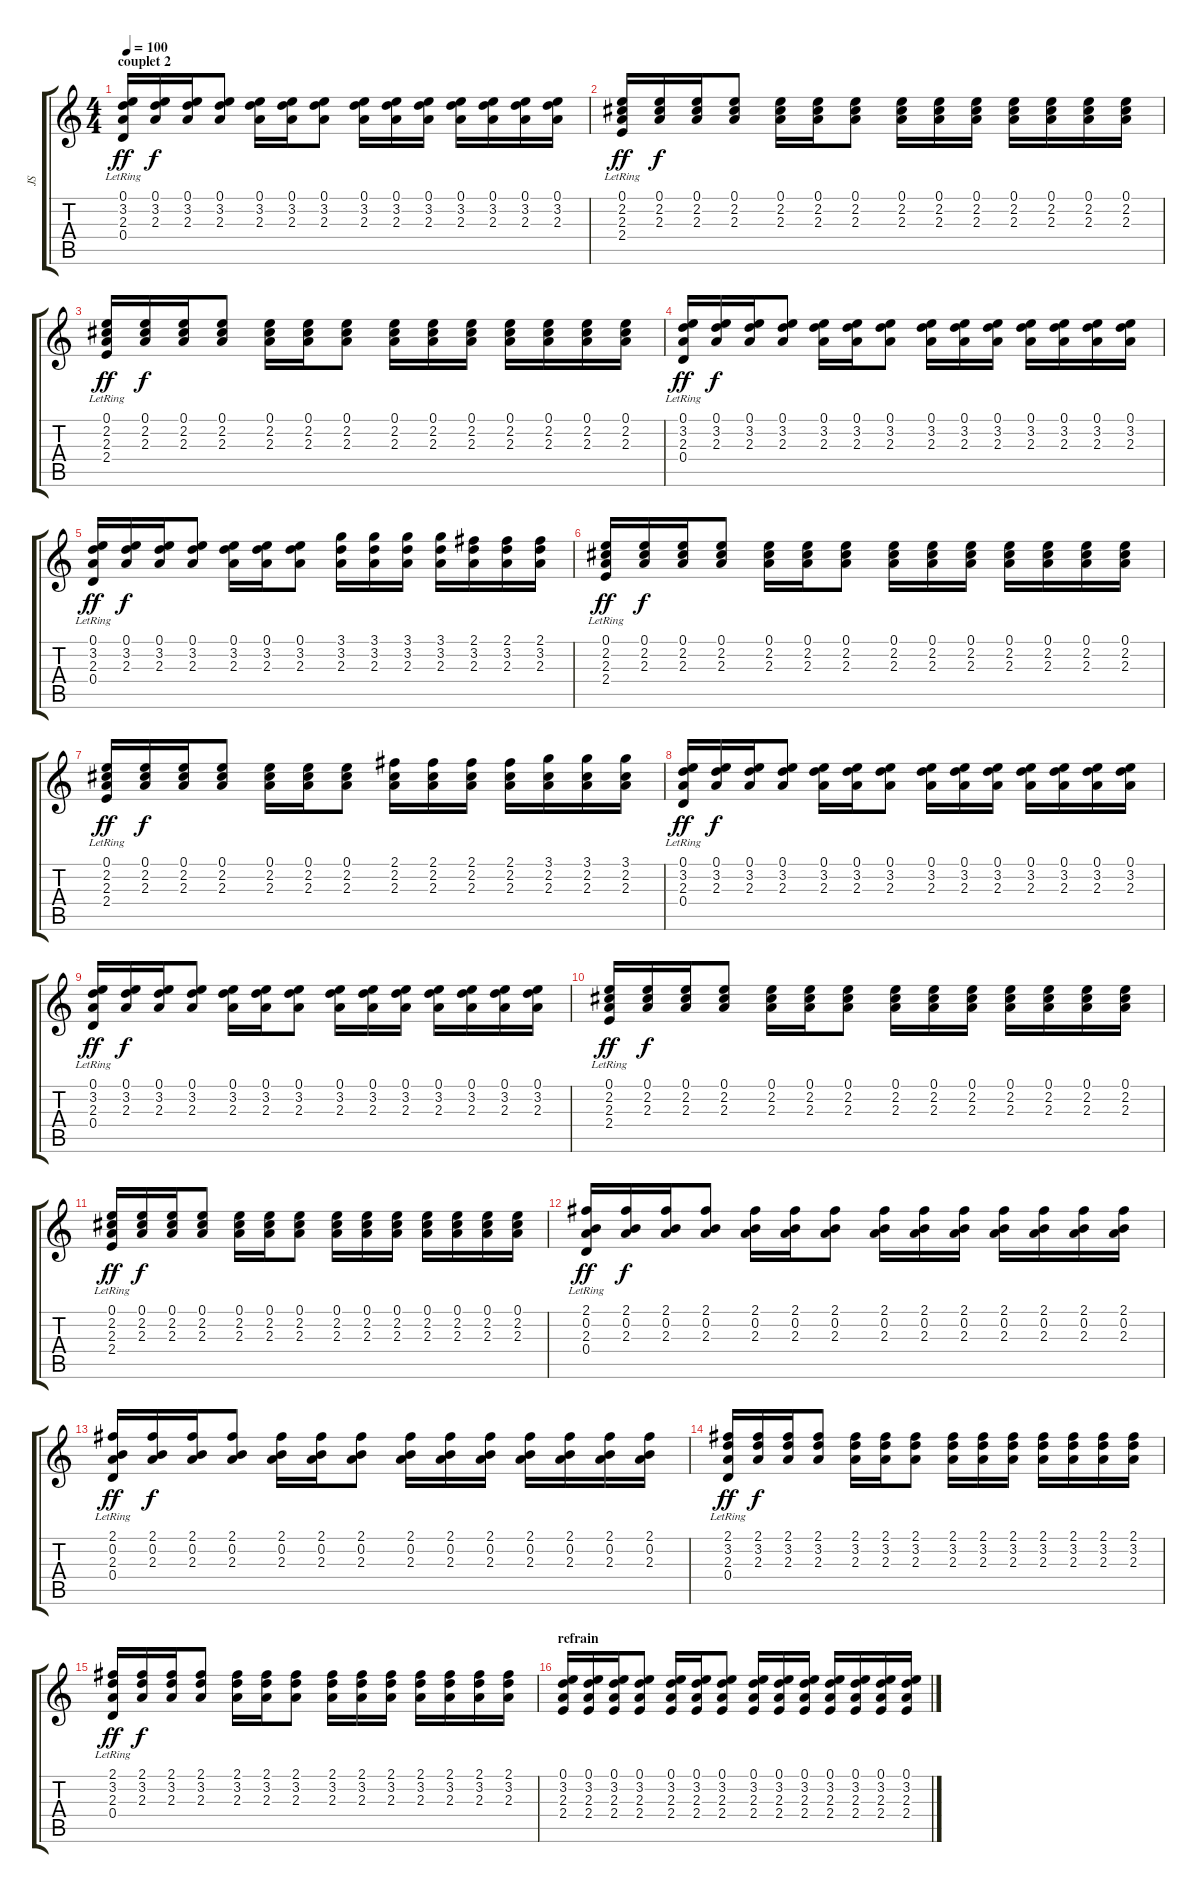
\track ("JS" "JS") {instrument acousticguitarsteel}
\staff {score tabs}
\tuning (E4 B3 G3 D3 A2 E2) {hide}
\ts (4 4)
\section ("" "couplet 2")
\tempo 100
\clef g2
\ks c
(0.1 3.2 2.3 0.4{lr}).16{dy ff} (0.1 3.2 2.3).16{dy f} (0.1 3.2 2.3).16 (0.1 3.2 2.3).8 (0.1 3.2 2.3).16 (0.1 3.2 2.3).16 (0.1 3.2 2.3).8 (0.1 3.2 2.3).16 (0.1 3.2 2.3).16 (0.1 3.2 2.3).16 (0.1 3.2 2.3).16 (0.1 3.2 2.3).16 (0.1 3.2 2.3).16 (0.1 3.2 2.3).16 |
(0.1 2.2 2.3 2.4{lr}).16{dy ff} (0.1 2.2 2.3).16{dy f} (0.1 2.2 2.3).16 (0.1 2.2 2.3).8 (0.1 2.2 2.3).16 (0.1 2.2 2.3).16 (0.1 2.2 2.3).8 (0.1 2.2 2.3).16 (0.1 2.2 2.3).16 (0.1 2.2 2.3).16 (0.1 2.2 2.3).16 (0.1 2.2 2.3).16 (0.1 2.2 2.3).16 (0.1 2.2 2.3).16 |
(0.1 2.2 2.3 2.4{lr}).16{dy ff} (0.1 2.2 2.3).16{dy f} (0.1 2.2 2.3).16 (0.1 2.2 2.3).8 (0.1 2.2 2.3).16 (0.1 2.2 2.3).16 (0.1 2.2 2.3).8 (0.1 2.2 2.3).16 (0.1 2.2 2.3).16 (0.1 2.2 2.3).16 (0.1 2.2 2.3).16 (0.1 2.2 2.3).16 (0.1 2.2 2.3).16 (0.1 2.2 2.3).16 |
(0.1 3.2 2.3 0.4{lr}).16{dy ff} (0.1 3.2 2.3).16{dy f} (0.1 3.2 2.3).16 (0.1 3.2 2.3).8 (0.1 3.2 2.3).16 (0.1 3.2 2.3).16 (0.1 3.2 2.3).8 (0.1 3.2 2.3).16 (0.1 3.2 2.3).16 (0.1 3.2 2.3).16 (0.1 3.2 2.3).16 (0.1 3.2 2.3).16 (0.1 3.2 2.3).16 (0.1 3.2 2.3).16 |
(0.1 3.2 2.3 0.4{lr}).16{dy ff} (0.1 3.2 2.3).16{dy f} (0.1 3.2 2.3).16 (0.1 3.2 2.3).8 (0.1 3.2 2.3).16 (0.1 3.2 2.3).16 (0.1 3.2 2.3).8 (3.1 3.2 2.3).16 (3.1 3.2 2.3).16 (3.1 3.2 2.3).16 (3.1 3.2 2.3).16 (2.1 3.2 2.3).16 (2.1 3.2 2.3).16 (2.1 3.2 2.3).16 |
(0.1 2.2 2.3 2.4{lr}).16{dy ff} (0.1 2.2 2.3).16{dy f} (0.1 2.2 2.3).16 (0.1 2.2 2.3).8 (0.1 2.2 2.3).16 (0.1 2.2 2.3).16 (0.1 2.2 2.3).8 (0.1 2.2 2.3).16 (0.1 2.2 2.3).16 (0.1 2.2 2.3).16 (0.1 2.2 2.3).16 (0.1 2.2 2.3).16 (0.1 2.2 2.3).16 (0.1 2.2 2.3).16 |
(0.1 2.2 2.3 2.4{lr}).16{dy ff} (0.1 2.2 2.3).16{dy f} (0.1 2.2 2.3).16 (0.1 2.2 2.3).8 (0.1 2.2 2.3).16 (0.1 2.2 2.3).16 (0.1 2.2 2.3).8 (2.1 2.2 2.3).16 (2.1 2.2 2.3).16 (2.1 2.2 2.3).16 (2.1 2.2 2.3).16 (3.1 2.2 2.3).16 (3.1 2.2 2.3).16 (3.1 2.2 2.3).16 |
(0.1 3.2 2.3 0.4{lr}).16{dy ff} (0.1 3.2 2.3).16{dy f} (0.1 3.2 2.3).16 (0.1 3.2 2.3).8 (0.1 3.2 2.3).16 (0.1 3.2 2.3).16 (0.1 3.2 2.3).8 (0.1 3.2 2.3).16 (0.1 3.2 2.3).16 (0.1 3.2 2.3).16 (0.1 3.2 2.3).16 (0.1 3.2 2.3).16 (0.1 3.2 2.3).16 (0.1 3.2 2.3).16 |
(0.1 3.2 2.3 0.4{lr}).16{dy ff} (0.1 3.2 2.3).16{dy f} (0.1 3.2 2.3).16 (0.1 3.2 2.3).8 (0.1 3.2 2.3).16 (0.1 3.2 2.3).16 (0.1 3.2 2.3).8 (0.1 3.2 2.3).16 (0.1 3.2 2.3).16 (0.1 3.2 2.3).16 (0.1 3.2 2.3).16 (0.1 3.2 2.3).16 (0.1 3.2 2.3).16 (0.1 3.2 2.3).16 |
(0.1 2.2 2.3 2.4{lr}).16{dy ff} (0.1 2.2 2.3).16{dy f} (0.1 2.2 2.3).16 (0.1 2.2 2.3).8 (0.1 2.2 2.3).16 (0.1 2.2 2.3).16 (0.1 2.2 2.3).8 (0.1 2.2 2.3).16 (0.1 2.2 2.3).16 (0.1 2.2 2.3).16 (0.1 2.2 2.3).16 (0.1 2.2 2.3).16 (0.1 2.2 2.3).16 (0.1 2.2 2.3).16 |
(0.1 2.2 2.3 2.4{lr}).16{dy ff} (0.1 2.2 2.3).16{dy f} (0.1 2.2 2.3).16 (0.1 2.2 2.3).8 (0.1 2.2 2.3).16 (0.1 2.2 2.3).16 (0.1 2.2 2.3).8 (0.1 2.2 2.3).16 (0.1 2.2 2.3).16 (0.1 2.2 2.3).16 (0.1 2.2 2.3).16 (0.1 2.2 2.3).16 (0.1 2.2 2.3).16 (0.1 2.2 2.3).16 |
(2.1 0.2 2.3 0.4{lr}).16{dy ff} (2.1 0.2 2.3).16{dy f} (2.1 0.2 2.3).16 (2.1 0.2 2.3).8 (2.1 0.2 2.3).16 (2.1 0.2 2.3).16 (2.1 0.2 2.3).8 (2.1 0.2 2.3).16 (2.1 0.2 2.3).16 (2.1 0.2 2.3).16 (2.1 0.2 2.3).16 (2.1 0.2 2.3).16 (2.1 0.2 2.3).16 (2.1 0.2 2.3).16 |
(2.1 0.2 2.3 0.4{lr}).16{dy ff} (2.1 0.2 2.3).16{dy f} (2.1 0.2 2.3).16 (2.1 0.2 2.3).8 (2.1 0.2 2.3).16 (2.1 0.2 2.3).16 (2.1 0.2 2.3).8 (2.1 0.2 2.3).16 (2.1 0.2 2.3).16 (2.1 0.2 2.3).16 (2.1 0.2 2.3).16 (2.1 0.2 2.3).16 (2.1 0.2 2.3).16 (2.1 0.2 2.3).16 |
(2.1 3.2 2.3 0.4{lr}).16{dy ff} (2.1 3.2 2.3).16{dy f} (2.1 3.2 2.3).16 (2.1 3.2 2.3).8 (2.1 3.2 2.3).16 (2.1 3.2 2.3).16 (2.1 3.2 2.3).8 (2.1 3.2 2.3).16 (2.1 3.2 2.3).16 (2.1 3.2 2.3).16 (2.1 3.2 2.3).16 (2.1 3.2 2.3).16 (2.1 3.2 2.3).16 (2.1 3.2 2.3).16 |
(2.1 3.2 2.3 0.4{lr}).16{dy ff} (2.1 3.2 2.3).16{dy f} (2.1 3.2 2.3).16 (2.1 3.2 2.3).8 (2.1 3.2 2.3).16 (2.1 3.2 2.3).16 (2.1 3.2 2.3).8 (2.1 3.2 2.3).16 (2.1 3.2 2.3).16 (2.1 3.2 2.3).16 (2.1 3.2 2.3).16 (2.1 3.2 2.3).16 (2.1 3.2 2.3).16 (2.1 3.2 2.3).16 |
\section ("" "refrain")
(0.1 3.2 2.3 2.4).16 (0.1 3.2 2.3 2.4).16 (0.1 3.2 2.3 2.4).16 (0.1 3.2 2.3 2.4).8 (0.1 3.2 2.3 2.4).16 (0.1 3.2 2.3 2.4).16 (0.1 3.2 2.3 2.4).8 (0.1 3.2 2.3 2.4).16 (0.1 3.2 2.3 2.4).16 (0.1 3.2 2.3 2.4).16 (0.1 3.2 2.3 2.4).16 (0.1 3.2 2.3 2.4).16 (0.1 3.2 2.3 2.4).16 (0.1 3.2 2.3 2.4).16
